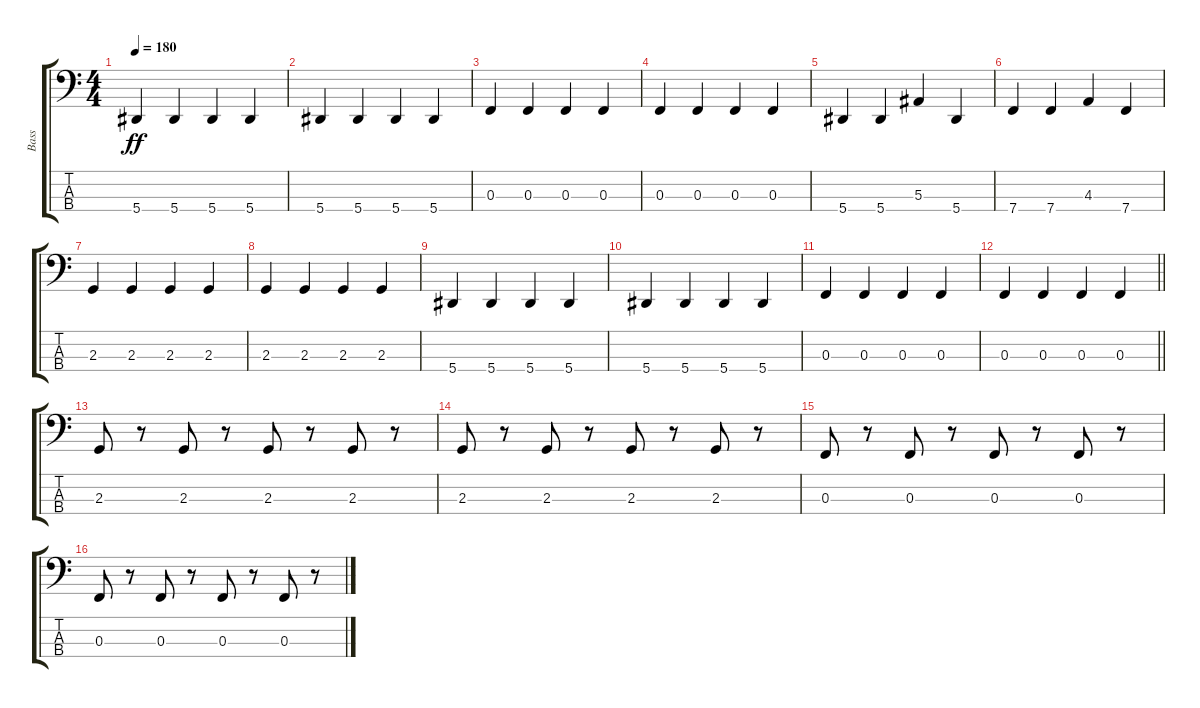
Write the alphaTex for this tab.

\track ("Bass" "Bass") {instrument electricbassfinger}
\staff {score tabs}
\tuning (Eb2 Bb1 F1 Bb0) {hide}
\ts (4 4)
\tempo 180
\clef f4
\ks c
5.4.4{dy ff} 5.4.4 5.4.4 5.4.4 |
5.4.4 5.4.4 5.4.4 5.4.4 |
0.3.4 0.3.4 0.3.4 0.3.4 |
0.3.4 0.3.4 0.3.4 0.3.4 |
5.4.4 5.4.4 5.3.4 5.4.4 |
7.4.4 7.4.4 4.3.4 7.4.4 |
2.3.4 2.3.4 2.3.4 2.3.4 |
2.3.4 2.3.4 2.3.4 2.3.4 |
5.4.4 5.4.4 5.4.4 5.4.4 |
5.4.4 5.4.4 5.4.4 5.4.4 |
0.3.4 0.3.4 0.3.4 0.3.4 |
\barLineRight lightlight
0.3.4 0.3.4 0.3.4 0.3.4 |
2.3.8 r.8 2.3.8 r.8 2.3.8 r.8 2.3.8 r.8 |
2.3.8 r.8 2.3.8 r.8 2.3.8 r.8 2.3.8 r.8 |
0.3.8 r.8 0.3.8 r.8 0.3.8 r.8 0.3.8 r.8 |
0.3.8 r.8 0.3.8 r.8 0.3.8 r.8 0.3.8 r.8
